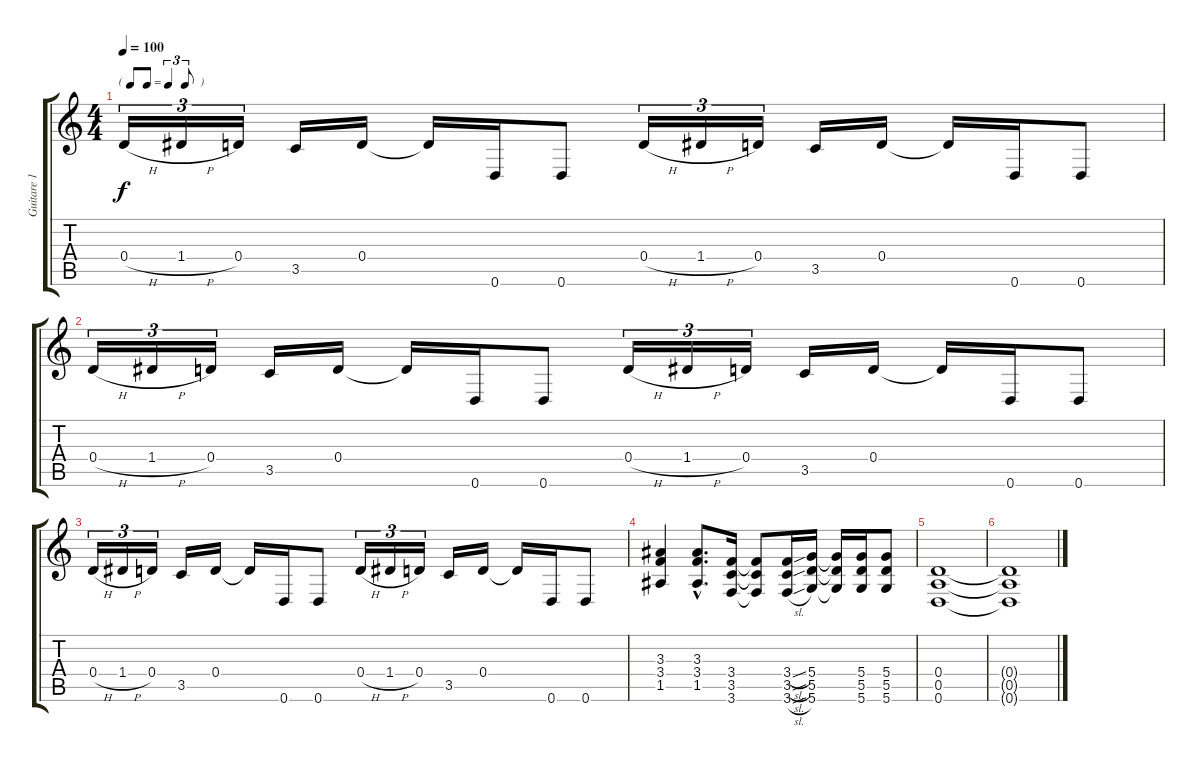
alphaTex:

\track ("Guitare 1" "Guitare 1") {instrument distortionguitar}
\staff {score tabs}
\tuning (E4 B3 G3 D3 A2 D2) {hide}
\ts (4 4)
\tf triplet8th
\tempo 100
\clef g2
\ks c
0.4{h}.16{tu (3 2) dy f} 1.4{h}.16{tu (3 2)} 0.4.16{tu (3 2)} 3.5.16 0.4.16 0.4{t}.16 0.6.16 0.6.8 0.4{h}.16{tu (3 2)} 1.4{h}.16{tu (3 2)} 0.4.16{tu (3 2)} 3.5.16 0.4.16 0.4{t}.16 0.6.16 0.6.8 |
0.4{h}.16{tu (3 2)} 1.4{h}.16{tu (3 2)} 0.4.16{tu (3 2)} 3.5.16 0.4.16 0.4{t}.16 0.6.16 0.6.8 0.4{h}.16{tu (3 2)} 1.4{h}.16{tu (3 2)} 0.4.16{tu (3 2)} 3.5.16 0.4.16 0.4{t}.16 0.6.16 0.6.8 |
0.4{h}.16{tu (3 2)} 1.4{h}.16{tu (3 2)} 0.4.16{tu (3 2)} 3.5.16 0.4.16 0.4{t}.16 0.6.16 0.6.8 0.4{h}.16{tu (3 2)} 1.4{h}.16{tu (3 2)} 0.4.16{tu (3 2)} 3.5.16 0.4.16 0.4{t}.16 0.6.16 0.6.8 |
(3.3 3.4 1.5).4 (3.3{hac} 3.4{hac} 1.5{hac}).8{d} (3.4 3.5 3.6).16 (3.4{t} 3.5{t} 3.6{t}).8 (3.4{sl} 3.5{sl} 3.6{sl}).16 (5.4 5.5 5.6).16 (5.4{t} 5.5{t} 5.6{t}).16 (5.4 5.5 5.6).16 (5.4 5.5 5.6).8 |
(0.4 0.5 0.6).1 |
(0.4{t} 0.5{t} 0.6{t}).1
